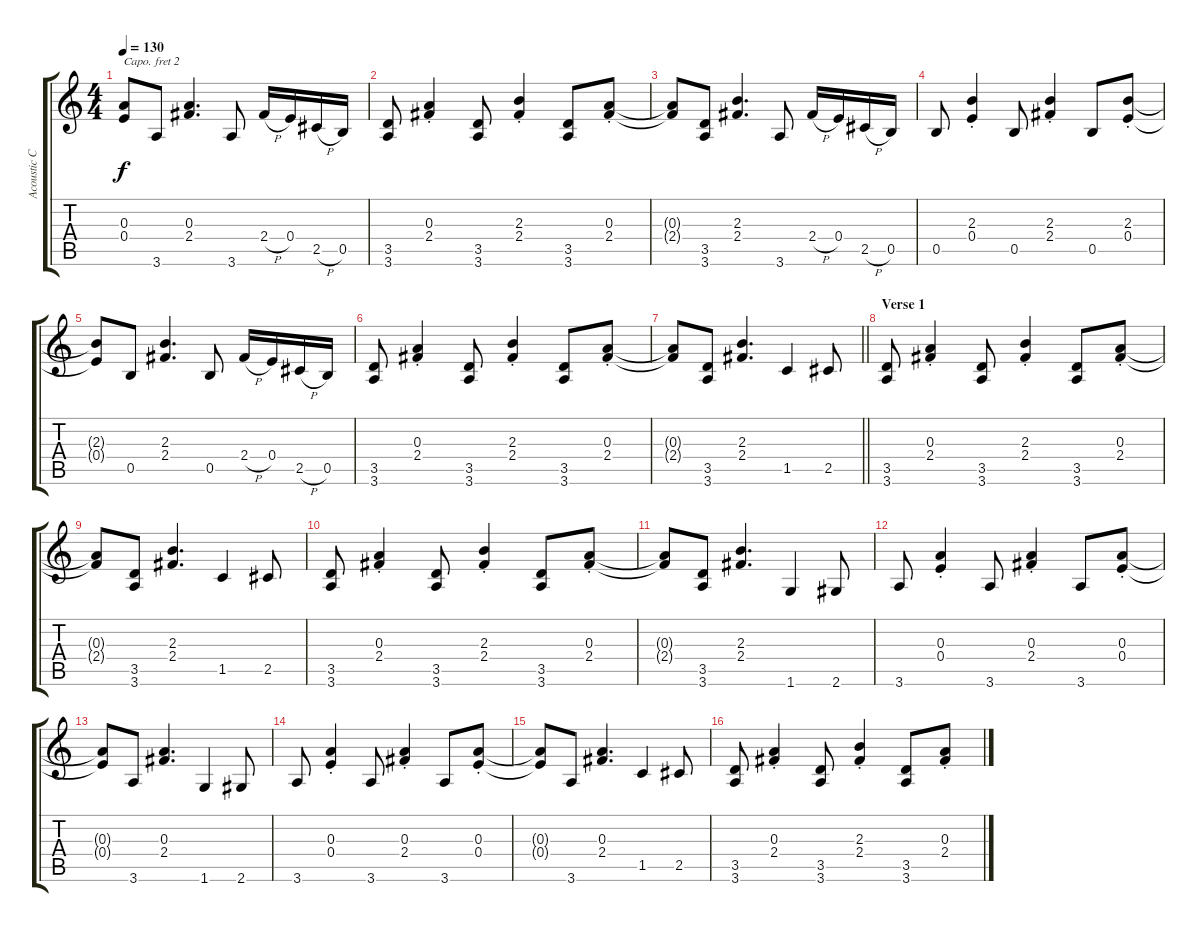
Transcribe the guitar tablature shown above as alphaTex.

\track ("Acoustic Capo" "Acoustic C") {instrument acousticguitarsteel}
\staff {score tabs}
\capo 2
\tuning (E4 B3 G3 D3 A2 E2) {hide}
\ts (4 4)
\tempo 130
\clef g2
\ks c
(0.3{t} 0.4{t}).8{dy f} 3.6.8 (0.3 2.4).4{d} 3.6.8 2.4{h}.16 0.4.16 2.5{h}.16 0.5.16 |
(3.5 3.6).8 (0.3{st} 2.4{st}).4 (3.5 3.6).8 (2.3{st} 2.4{st}).4 (3.5 3.6).8 (0.3{st} 2.4{st}).8 |
(0.3{t} 2.4{t}).8 (3.5 3.6).8 (2.3 2.4).4{d} 3.6.8 2.4{h}.16 0.4.16 2.5{h}.16 0.5.16 |
0.5.8 (2.3{st} 0.4{st}).4 0.5.8 (2.3{st} 2.4{st}).4 0.5.8 (2.3{st} 0.4{st}).8 |
(2.3{t} 0.4{t}).8 0.5.8 (2.3 2.4).4{d} 0.5.8 2.4{h}.16 0.4.16 2.5{h}.16 0.5.16 |
(3.5 3.6).8 (0.3{st} 2.4{st}).4 (3.5 3.6).8 (2.3{st} 2.4{st}).4 (3.5 3.6).8 (0.3{st} 2.4{st}).8 |
\barLineRight lightlight
(0.3{t} 2.4{t}).8 (3.5 3.6).8 (2.3 2.4).4{d} 1.5.4 2.5.8 |
\section ("" "Verse 1")
(3.5 3.6).8 (0.3{st} 2.4{st}).4 (3.5 3.6).8 (2.3{st} 2.4{st}).4 (3.5 3.6).8 (0.3{st} 2.4{st}).8 |
(0.3{t} 2.4{t}).8 (3.5 3.6).8 (2.3 2.4).4{d} 1.5.4 2.5.8 |
(3.5 3.6).8 (0.3{st} 2.4{st}).4 (3.5 3.6).8 (2.3{st} 2.4{st}).4 (3.5 3.6).8 (0.3{st} 2.4{st}).8 |
(0.3{t} 2.4{t}).8 (3.5 3.6).8 (2.3 2.4).4{d} 1.6.4 2.6.8 |
3.6.8 (0.3{st} 0.4{st}).4 3.6.8 (0.3{st} 2.4{st}).4 3.6.8 (0.3{st} 0.4{st}).8 |
(0.3{t} 0.4{t}).8 3.6.8 (0.3 2.4).4{d} 1.6.4 2.6.8 |
3.6.8 (0.3{st} 0.4{st}).4 3.6.8 (0.3{st} 2.4{st}).4 3.6.8 (0.3{st} 0.4{st}).8 |
(0.3{t} 0.4{t}).8 3.6.8 (0.3 2.4).4{d} 1.5.4 2.5.8 |
(3.5 3.6).8 (0.3{st} 2.4{st}).4 (3.5 3.6).8 (2.3{st} 2.4{st}).4 (3.5 3.6).8 (0.3{st} 2.4{st}).8
